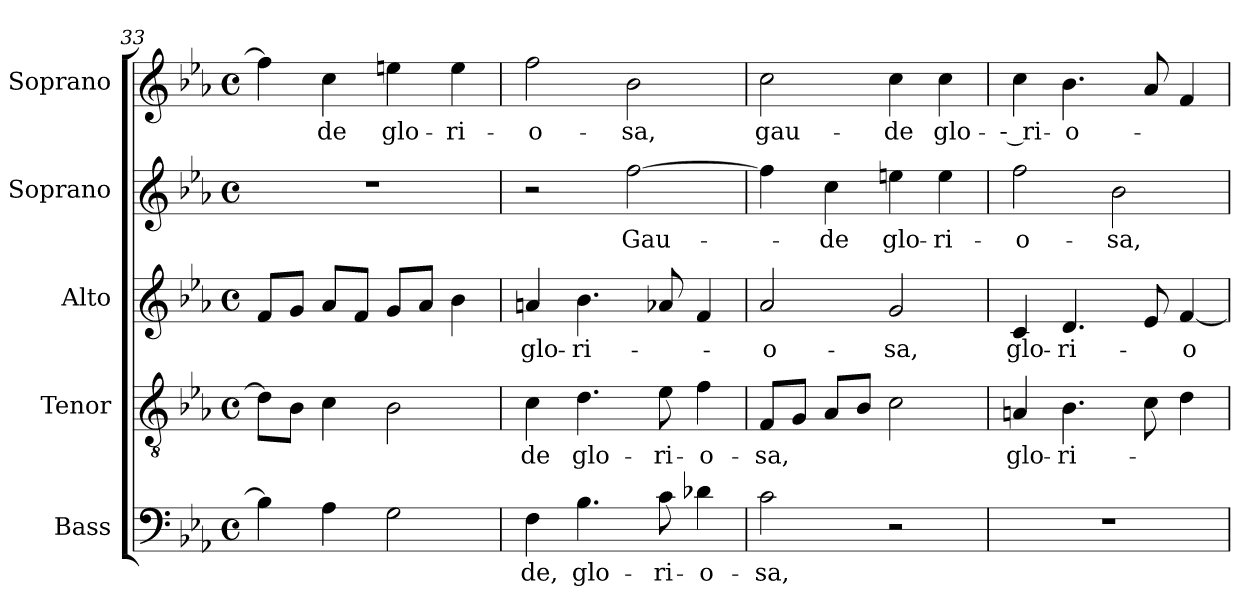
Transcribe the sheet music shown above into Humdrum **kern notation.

**kern	**text	**kern	**text	**kern	**text	**kern	**text	**kern	**text
*part5	*part5	*part4	*part4	*part3	*part3	*part2	*part2	*part1	*part1
*staff5	*staff5	*staff4	*staff4	*staff3	*staff3	*staff2	*staff2	*staff1	*staff1
*I"Bass	*	*I"Tenor	*	*I"Alto	*	*I"Soprano	*	*I"Soprano	*
*I'B.	*	*I'T.	*	*I'A.	*	*I'S.	*	*I'S.	*
*clefF4	*	*clefGv2	*	*clefG2	*	*clefG2	*	*clefG2	*
*	*	*ITrd7c12	*	*	*	*	*	*	*
*k[b-e-a-]	*	*k[b-e-a-]	*	*k[b-e-a-]	*	*k[b-e-a-]	*	*k[b-e-a-]	*
*E-:	*	*E-:	*	*E-:	*	*E-:	*	*E-:	*
*M4/4	*	*M4/4	*	*M4/4	*	*M4/4	*	*M4/4	*
*met(c)	*	*met(c)	*	*met(c)	*	*met(c)	*	*met(c)	*
=33	=33	=33	=33	=33	=33	=33	=33	=33	=33
4B-i\]	.	8Di\L]	.	8fi/L	.	1r	.	4ffi\]	.
.	.	8BB-i\J	.	8gi/J	.	.	.	.	.
!	!	!	!	!	!	!	!	!	!LO:LY:b:color=#000000
4A-i\	.	4Ci\	.	8a-i/L	.	.	.	4cci\	-de
.	.	.	.	8fi/J	.	.	.	.	.
!	!	!	!	!	!	!	!	!	!LO:LY:b:color=#000000
2Gi\	.	2BB-i\	.	8gi/L	.	.	.	4eeni\	glo-
.	.	.	.	8a-i/J	.	.	.	.	.
!	!	!	!	!	!	!	!	!	!LO:LY:b:color=#000000
.	.	.	.	4b-i\	.	.	.	4eei\	-ri-
=34	=34	=34	=34	=34	=34	=34	=34	=34	=34
!	!LO:LY:b:color=#000000	!	!	!	!	!	!	!	!
!	!	!	!LO:LY:b:color=#000000	!	!	!	!	!	!
!	!	!	!	!	!LO:LY:b:color=#000000	!	!	!	!
!	!	!	!	!	!	!	!	!	!LO:LY:b:color=#000000
4Fi\	-de,	4Ci\	-de	4ani/	glo-	2r	.	2ffi\	-o-
!	!LO:LY:b:color=#000000	!	!	!	!	!	!	!	!
!	!	!	!LO:LY:b:color=#000000	!	!	!	!	!	!
!	!	!	!	!	!LO:LY:b:color=#000000	!	!	!	!
4.B-i\	glo-	4.Di\	glo-	4.b-i\	-ri-	.	.	.	.
!	!	!	!	!	!	!	!LO:LY:b:color=#000000	!	!
!	!	!	!	!	!	!	!	!	!LO:LY:b:color=#000000
.	.	.	.	.	.	[2ffi\	Gau-	2b-i\	-sa,
!	!LO:LY:b:color=#000000	!	!	!	!	!	!	!	!
!	!	!	!LO:LY:b:color=#000000	!	!	!	!	!	!
8ci\	-ri-	8E-i\	-ri-	8a-Xi/	.	.	.	.	.
!	!LO:LY:b:color=#000000	!	!	!	!	!	!	!	!
!	!	!	!LO:LY:b:color=#000000	!	!	!	!	!	!
4d-Xi\	-o-	4Fi\	-o-	4fi/	.	.	.	.	.
=35	=35	=35	=35	=35	=35	=35	=35	=35	=35
!	!LO:LY:b:color=#000000	!	!	!	!	!	!	!	!
!	!	!	!LO:LY:b:color=#000000	!	!	!	!	!	!
!	!	!	!	!	!LO:LY:b:color=#000000	!	!	!	!
!	!	!	!	!	!	!	!	!	!LO:LY:b:color=#000000
2ci\	-sa,	8FFi/L	-sa,	2a-i/	-o-	4ffi\]	.	2cci\	gau-
.	.	8GGi/J	.	.	.	.	.	.	.
!	!	!	!	!	!	!	!LO:LY:b:color=#000000	!	!
.	.	8AA-i/L	.	.	.	4cci\	-de	.	.
.	.	8BB-i/J	.	.	.	.	.	.	.
!	!	!	!	!	!LO:LY:b:color=#000000	!	!	!	!
!	!	!	!	!	!	!	!LO:LY:b:color=#000000	!	!
!	!	!	!	!	!	!	!	!	!LO:LY:b:color=#000000
2r	.	2Ci\	.	2gi/	-sa,	4eeni\	glo-	4cci\	-de
!	!	!	!	!	!	!	!LO:LY:b:color=#000000	!	!
!	!	!	!	!	!	!	!	!	!LO:LY:b:color=#000000
.	.	.	.	.	.	4eei\	-ri-	4cci\	glo-
=36	=36	=36	=36	=36	=36	=36	=36	=36	=36
!	!	!	!LO:LY:b:color=#000000	!	!	!	!	!	!
!	!	!	!	!	!LO:LY:b:color=#000000	!	!	!	!
!	!	!	!	!	!	!	!LO:LY:b:color=#000000	!	!
!	!	!	!	!	!	!	!	!	!LO:LY:b:color=#000000
1r	.	4AAni/	glo-	4ci/	glo-	2ffi\	-o-	4cci\	-- ri-
!	!	!	!LO:LY:b:color=#000000	!	!	!	!	!	!
!	!	!	!	!	!LO:LY:b:color=#000000	!	!	!	!
!	!	!	!	!	!	!	!	!	!LO:LY:b:color=#000000
.	.	4.BB-i\	-ri-	4.di/	-ri-	.	.	4.b-i\	-o-
!	!	!	!	!	!	!	!LO:LY:b:color=#000000	!	!
.	.	.	.	.	.	2b-i\	-sa,	.	.
.	.	8Ci\	.	8e-i/	.	.	.	8a-i/	.
!	!	!	!	!	!LO:LY:b:color=#000000	!	!	!	!
.	.	4Di\	.	[4fi/	-o-	.	.	4fi/	.
=	=	=	=	=	=	=	=	=	=
*-	*-	*-	*-	*-	*-	*-	*-	*-	*-
